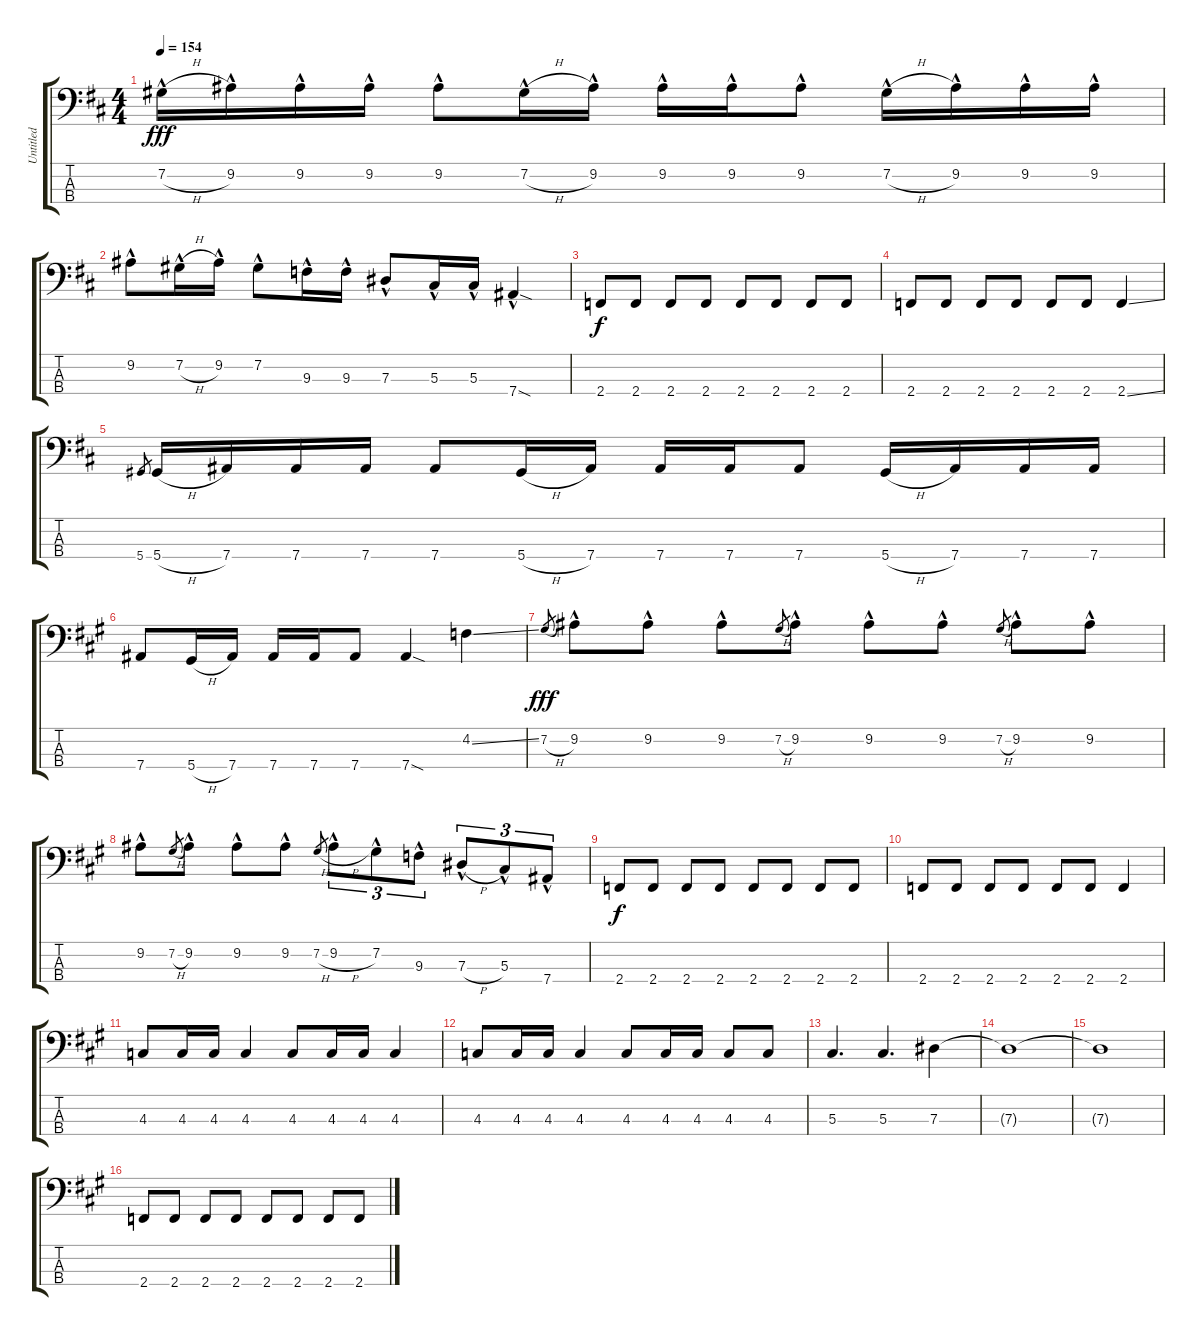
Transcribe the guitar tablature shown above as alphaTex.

\track ("Untitled" "Untitled") {instrument electricbassfinger}
\staff {score tabs}
\tuning (Gb2 Db2 Ab1 Eb1) {hide}
\ts (4 4)
\tempo 154
\clef f4
\ks d
7.2{h hac}.16{dy fff} 9.2{hac}.16 9.2{hac}.16 9.2{hac}.16 9.2{hac}.8 7.2{h hac}.16 9.2{hac}.16 9.2{hac}.16 9.2{hac}.16 9.2{hac}.8 7.2{h hac}.16 9.2{hac}.16 9.2{hac}.16 9.2{hac}.16 |
9.2{hac}.8 7.2{h hac}.16 9.2{hac}.16 7.2{hac}.8 9.3{hac}.16 9.3{hac}.16 7.3{hac}.8 5.3{hac}.16 5.3{hac}.16 7.4{sod hac}.4 |
2.4.8{dy f} 2.4.8 2.4.8 2.4.8 2.4.8 2.4.8 2.4.8 2.4.8 |
2.4.8 2.4.8 2.4.8 2.4.8 2.4.8 2.4.8 2.4{ss}.4 |
5.4.8{gr beam merge} 5.4{h}.16 7.4.16 7.4.16 7.4.16 7.4.8 5.4{h}.16 7.4.16 7.4.16 7.4.16 7.4.8 5.4{h}.16 7.4.16 7.4.16 7.4.16 |
\ks a
7.4.8 5.4{h}.16 7.4.16 7.4.16 7.4.16 7.4.8 7.4{sod}.4 4.2{ss}.4 |
7.2{h}.8{gr dy fff} 9.2{hac}.8 9.2{hac}.8 9.2{hac}.8 7.2{h}.8{gr} 9.2{hac}.8 9.2{hac}.8 9.2{hac}.8 7.2{h}.8{gr} 9.2{hac}.8 9.2{hac}.8 |
9.2{hac}.8 7.2{h}.8{gr} 9.2{hac}.8 9.2{hac}.8 9.2{hac}.8 7.2{h}.8{gr} 9.2{h hac}.8{tu (3 2)} 7.2{hac}.8{tu (3 2)} 9.3{hac}.8{tu (3 2)} 7.3{h hac}.8{tu (3 2)} 5.3{hac}.8{tu (3 2)} 7.4{hac}.8{tu (3 2)} |
2.4.8{dy f} 2.4.8 2.4.8 2.4.8 2.4.8 2.4.8 2.4.8 2.4.8 |
2.4.8 2.4.8 2.4.8 2.4.8 2.4.8 2.4.8 2.4.4 |
4.3.8 4.3.16 4.3.16 4.3.4 4.3.8 4.3.16 4.3.16 4.3.4 |
4.3.8 4.3.16 4.3.16 4.3.4 4.3.8 4.3.16 4.3.16 4.3.8 4.3.8 |
5.3.4{d} 5.3.4{d} 7.3.4 |
7.3{t}.1 |
7.3{t}.1 |
2.4.8 2.4.8 2.4.8 2.4.8 2.4.8 2.4.8 2.4.8 2.4.8
